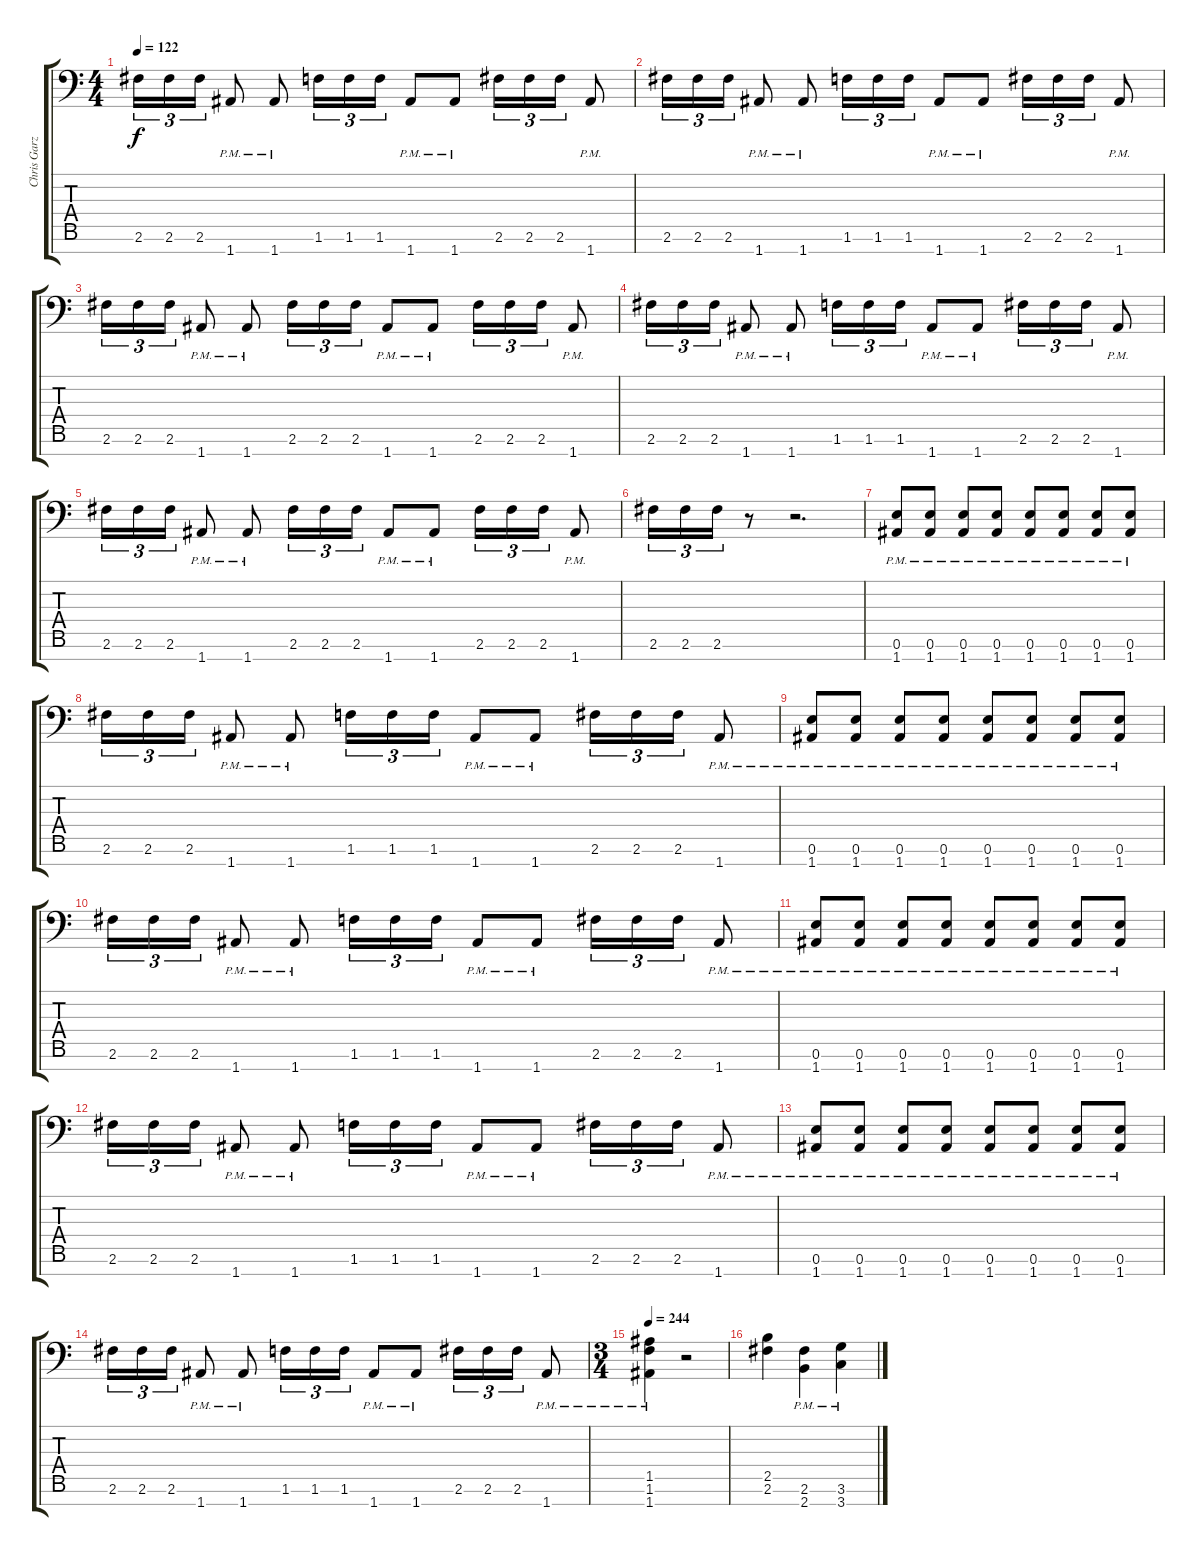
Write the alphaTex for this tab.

\track ("Chris Garza" "Chris Garz") {instrument distortionguitar}
\staff {score tabs}
\tuning (E4 B3 G3 D3 A2 E2 A1) {hide}
\ts (4 4)
\tempo 122
\clef f4
\ks c
2.6.16{tu (3 2) dy f} 2.6.16{tu (3 2)} 2.6.16{tu (3 2)} 1.7{pm}.8 1.7{pm}.8 1.6.16{tu (3 2)} 1.6.16{tu (3 2)} 1.6.16{tu (3 2)} 1.7{pm}.8 1.7{pm}.8 2.6.16{tu (3 2)} 2.6.16{tu (3 2)} 2.6.16{tu (3 2)} 1.7{pm}.8 |
2.6.16{tu (3 2)} 2.6.16{tu (3 2)} 2.6.16{tu (3 2)} 1.7{pm}.8 1.7{pm}.8 1.6.16{tu (3 2)} 1.6.16{tu (3 2)} 1.6.16{tu (3 2)} 1.7{pm}.8 1.7{pm}.8 2.6.16{tu (3 2)} 2.6.16{tu (3 2)} 2.6.16{tu (3 2)} 1.7{pm}.8 |
2.6.16{tu (3 2)} 2.6.16{tu (3 2)} 2.6.16{tu (3 2)} 1.7{pm}.8 1.7{pm}.8 2.6.16{tu (3 2)} 2.6.16{tu (3 2)} 2.6.16{tu (3 2)} 1.7{pm}.8 1.7{pm}.8 2.6.16{tu (3 2)} 2.6.16{tu (3 2)} 2.6.16{tu (3 2)} 1.7{pm}.8 |
2.6.16{tu (3 2)} 2.6.16{tu (3 2)} 2.6.16{tu (3 2)} 1.7{pm}.8 1.7{pm}.8 1.6.16{tu (3 2)} 1.6.16{tu (3 2)} 1.6.16{tu (3 2)} 1.7{pm}.8 1.7{pm}.8 2.6.16{tu (3 2)} 2.6.16{tu (3 2)} 2.6.16{tu (3 2)} 1.7{pm}.8 |
2.6.16{tu (3 2)} 2.6.16{tu (3 2)} 2.6.16{tu (3 2)} 1.7{pm}.8 1.7{pm}.8 2.6.16{tu (3 2)} 2.6.16{tu (3 2)} 2.6.16{tu (3 2)} 1.7{pm}.8 1.7{pm}.8 2.6.16{tu (3 2)} 2.6.16{tu (3 2)} 2.6.16{tu (3 2)} 1.7{pm}.8 |
2.6.16{tu (3 2)} 2.6.16{tu (3 2)} 2.6.16{tu (3 2)} r.8 r.2{d} |
(0.6{pm} 1.7{pm}).8 (0.6{pm} 1.7{pm}).8 (0.6{pm} 1.7{pm}).8 (0.6{pm} 1.7{pm}).8 (0.6{pm} 1.7{pm}).8 (0.6{pm} 1.7{pm}).8 (0.6{pm} 1.7{pm}).8 (0.6{pm} 1.7{pm}).8 |
2.6.16{tu (3 2)} 2.6.16{tu (3 2)} 2.6.16{tu (3 2)} 1.7{pm}.8 1.7{pm}.8 1.6.16{tu (3 2)} 1.6.16{tu (3 2)} 1.6.16{tu (3 2)} 1.7{pm}.8 1.7{pm}.8 2.6.16{tu (3 2)} 2.6.16{tu (3 2)} 2.6.16{tu (3 2)} 1.7{pm}.8 |
(0.6{pm} 1.7{pm}).8 (0.6{pm} 1.7{pm}).8 (0.6{pm} 1.7{pm}).8 (0.6{pm} 1.7{pm}).8 (0.6{pm} 1.7{pm}).8 (0.6{pm} 1.7{pm}).8 (0.6{pm} 1.7{pm}).8 (0.6{pm} 1.7{pm}).8 |
2.6.16{tu (3 2)} 2.6.16{tu (3 2)} 2.6.16{tu (3 2)} 1.7{pm}.8 1.7{pm}.8 1.6.16{tu (3 2)} 1.6.16{tu (3 2)} 1.6.16{tu (3 2)} 1.7{pm}.8 1.7{pm}.8 2.6.16{tu (3 2)} 2.6.16{tu (3 2)} 2.6.16{tu (3 2)} 1.7{pm}.8 |
(0.6{pm} 1.7{pm}).8 (0.6{pm} 1.7{pm}).8 (0.6{pm} 1.7{pm}).8 (0.6{pm} 1.7{pm}).8 (0.6{pm} 1.7{pm}).8 (0.6{pm} 1.7{pm}).8 (0.6{pm} 1.7{pm}).8 (0.6{pm} 1.7{pm}).8 |
2.6.16{tu (3 2)} 2.6.16{tu (3 2)} 2.6.16{tu (3 2)} 1.7{pm}.8 1.7{pm}.8 1.6.16{tu (3 2)} 1.6.16{tu (3 2)} 1.6.16{tu (3 2)} 1.7{pm}.8 1.7{pm}.8 2.6.16{tu (3 2)} 2.6.16{tu (3 2)} 2.6.16{tu (3 2)} 1.7{pm}.8 |
(0.6{pm} 1.7{pm}).8 (0.6{pm} 1.7{pm}).8 (0.6{pm} 1.7{pm}).8 (0.6{pm} 1.7{pm}).8 (0.6{pm} 1.7{pm}).8 (0.6{pm} 1.7{pm}).8 (0.6{pm} 1.7{pm}).8 (0.6{pm} 1.7{pm}).8 |
2.6.16{tu (3 2)} 2.6.16{tu (3 2)} 2.6.16{tu (3 2)} 1.7{pm}.8 1.7{pm}.8 1.6.16{tu (3 2)} 1.6.16{tu (3 2)} 1.6.16{tu (3 2)} 1.7{pm}.8 1.7{pm}.8 2.6.16{tu (3 2)} 2.6.16{tu (3 2)} 2.6.16{tu (3 2)} 1.7{pm}.8 |
\ts (3 4)
\tempo 244
(1.5{pm} 1.6{pm} 1.7{pm}).4 r.2 |
(2.5 2.6).4 (2.6{pm} 2.7{pm}).4 (3.6{pm} 3.7{pm}).4
